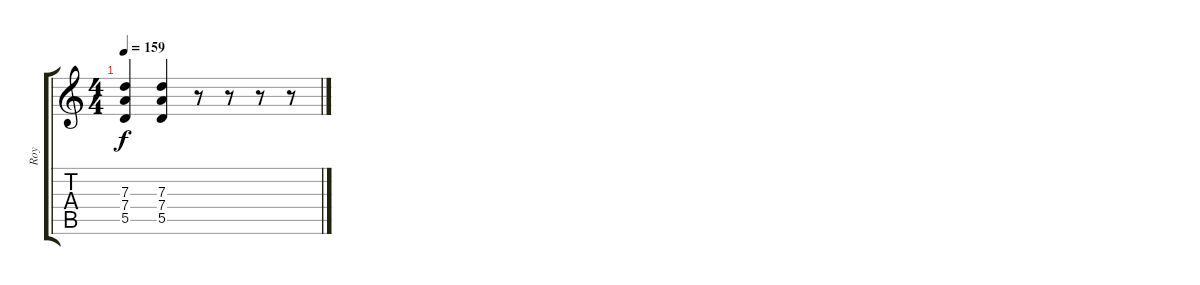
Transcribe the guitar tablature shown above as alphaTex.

\track ("Roy" "Roy") {instrument distortionguitar}
\staff {score tabs}
\tuning (E4 B3 G3 D3 A2 E2) {hide}
\ts (4 4)
\tempo 159
\clef g2
\ks c
(7.3 7.4 5.5).4{dy f} (7.3 7.4 5.5).4 r.8 r.8 r.8 r.8
